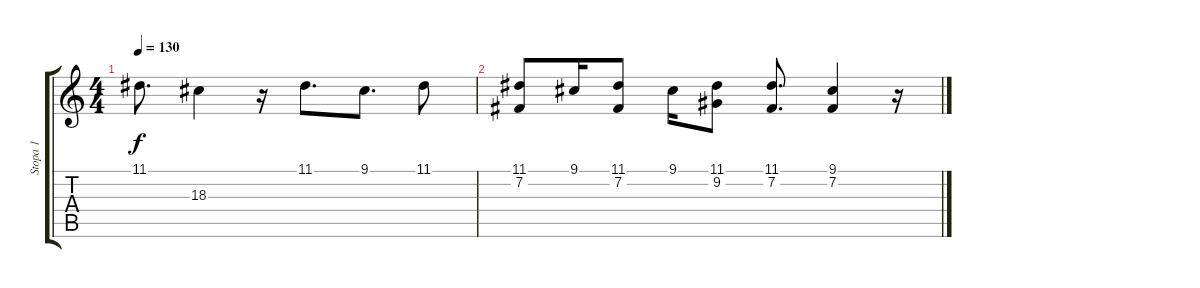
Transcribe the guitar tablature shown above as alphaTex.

\track ("Stopa 1" "Stopa 1") {instrument acousticgrandpiano}
\staff {score tabs}
\tuning (E4 B3 G3 D3 A2 E2) {hide}
\ts (4 4)
\tempo 130
\clef g2
\ks c
11.1.8{d dy f} 18.3.4 r.16 11.1.8{d} 9.1.8{d} 11.1.8 |
(11.1 7.2).8 9.1.16 (11.1 7.2).8 9.1.16 (11.1 9.2).8 (11.1 7.2).8{d} (9.1 7.2).4 r.16
